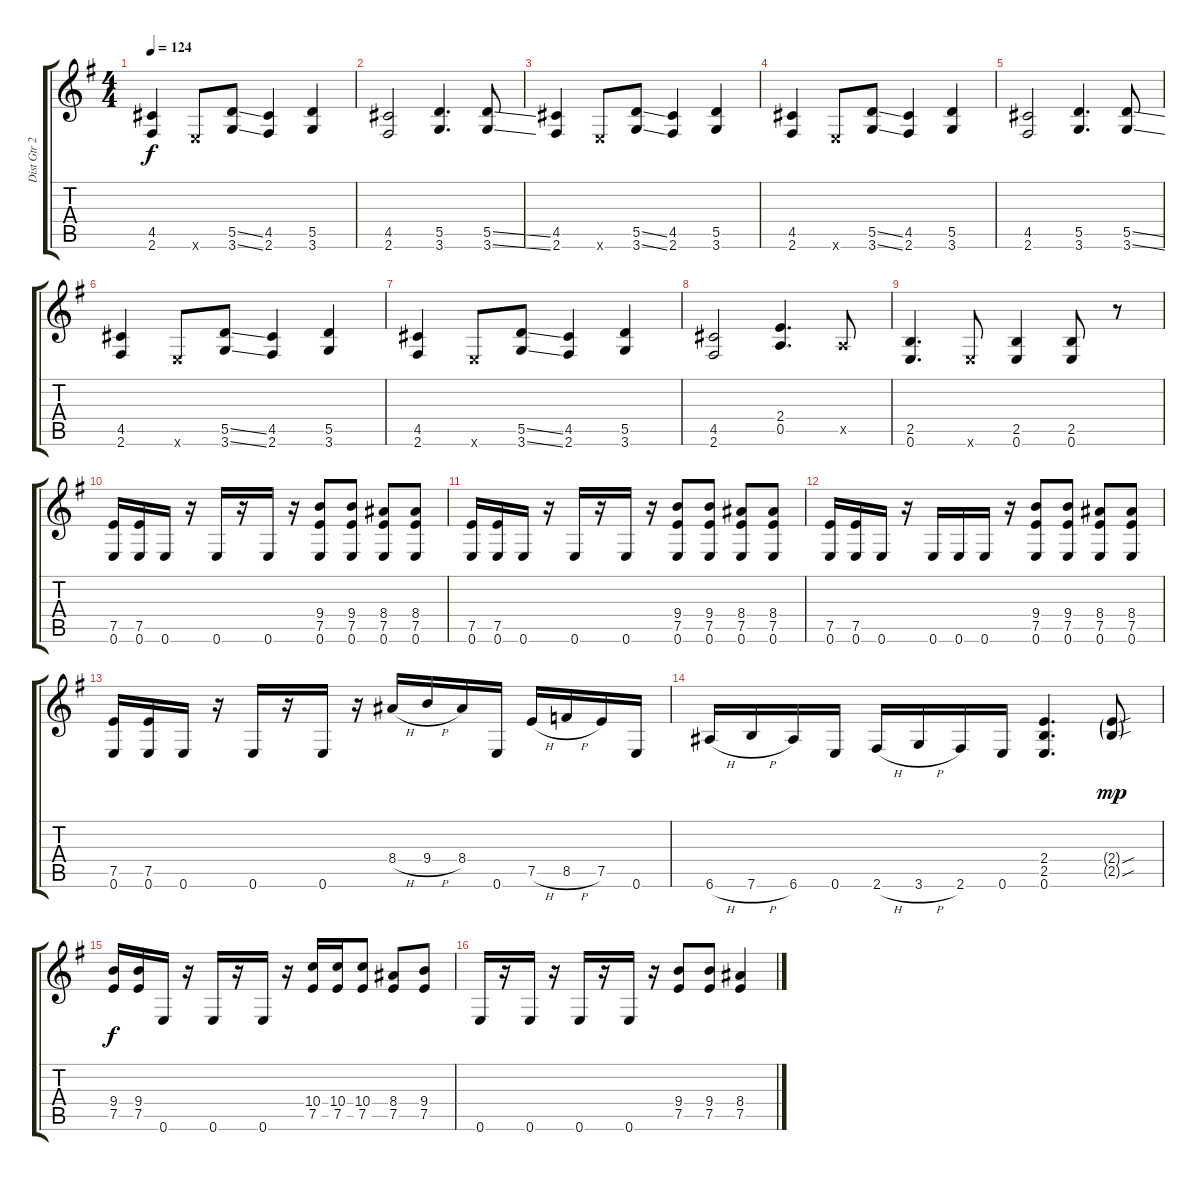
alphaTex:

\track ("Dist Gtr 2" "Dist Gtr 2") {instrument distortionguitar}
\staff {score tabs}
\tuning (E4 B3 G3 D3 A2 E2) {hide}
\ts (4 4)
\tempo 124
\clef g2
\ks g
(4.5 2.6).4{dy f} 0.6{x}.8 (5.5{ss} 3.6{ss}).8 (4.5 2.6).4 (5.5 3.6).4 |
(4.5 2.6).2 (5.5 3.6).4{d} (5.5{ss} 3.6{ss}).8 |
(4.5 2.6).4 0.6{x}.8 (5.5{ss} 3.6{ss}).8 (4.5 2.6).4 (5.5 3.6).4 |
(4.5 2.6).4 0.6{x}.8 (5.5{ss} 3.6{ss}).8 (4.5 2.6).4 (5.5 3.6).4 |
(4.5 2.6).2 (5.5 3.6).4{d} (5.5{ss} 3.6{ss}).8 |
(4.5 2.6).4 0.6{x}.8 (5.5{ss} 3.6{ss}).8 (4.5 2.6).4 (5.5 3.6).4 |
(4.5 2.6).4 0.6{x}.8 (5.5{ss} 3.6{ss}).8 (4.5 2.6).4 (5.5 3.6).4 |
(4.5 2.6).2 (2.4 0.5).4{d} 0.5{x}.8 |
(2.5 0.6).4{d} 0.6{x}.8 (2.5 0.6).4 (2.5 0.6).8 r.8 |
(7.5 0.6).16 (7.5 0.6).16 0.6.16 r.16 0.6.16 r.16 0.6.16 r.16 (9.4 7.5 0.6).8 (9.4 7.5 0.6).8 (8.4 7.5 0.6).8 (8.4 7.5 0.6).8 |
(7.5 0.6).16 (7.5 0.6).16 0.6.16 r.16 0.6.16 r.16 0.6.16 r.16 (9.4 7.5 0.6).8 (9.4 7.5 0.6).8 (8.4 7.5 0.6).8 (8.4 7.5 0.6).8 |
(7.5 0.6).16 (7.5 0.6).16 0.6.16 r.16 0.6.16 0.6.16 0.6.16 r.16 (9.4 7.5 0.6).8 (9.4 7.5 0.6).8 (8.4 7.5 0.6).8 (8.4 7.5 0.6).8 |
(7.5 0.6).16 (7.5 0.6).16 0.6.16 r.16 0.6.16 r.16 0.6.16 r.16 8.4{h}.16 9.4{h}.16 8.4.16 0.6.16 7.5{h}.16 8.5{h}.16 7.5.16 0.6.16 |
6.6{h}.16 7.6{h}.16 6.6.16 0.6.16 2.6{h}.16 3.6{h}.16 2.6.16 0.6.16 (2.4 2.5 0.6).4{d} (2.4{sou g} 2.5{sou g}).8{dy mp} |
(9.4 7.5).16{dy f} (9.4 7.5).16 0.6.16 r.16 0.6.16 r.16 0.6.16 r.16 (10.4 7.5).16 (10.4 7.5).16 (10.4 7.5).8 (8.4 7.5).8 (9.4 7.5).8 |
0.6.16 r.16 0.6.16 r.16 0.6.16 r.16 0.6.16 r.16 (9.4 7.5).8 (9.4 7.5).8 (8.4 7.5).4
